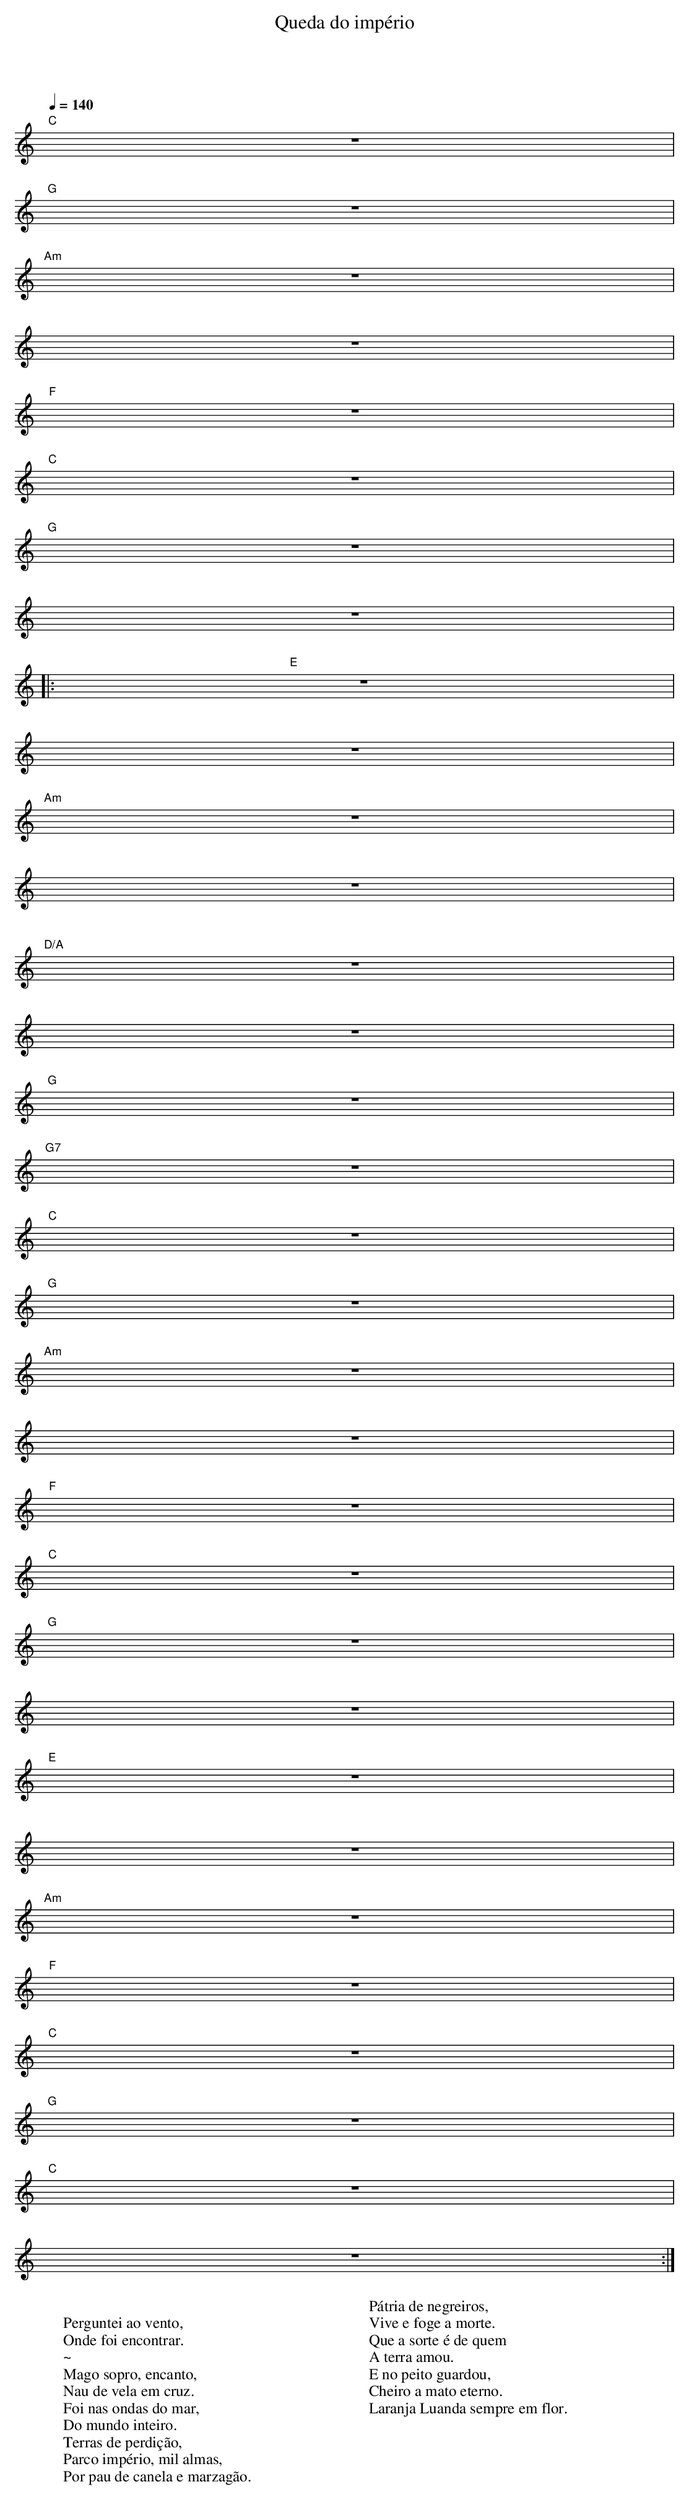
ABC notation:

X:1
T: Queda do império
M: 3/4
V:A
K: C
Q: 1/4=140
L: 1/4
|
V:A
[I:MIDI= gchord    g2czcz]
[I:MIDI= chordprog 21]
[I:MIDI= bassprog 21]
 "C"z3|
 "G"z3|
 "Am"z3|
z3|
 "F"z3|
 "C"z3|
 "G"z3|
z3|:
 "E"z3|
z3|
 "Am"z3|
z3|
 "D/A"z3|
z3|
 "G"z3|
 "G7"z3|
 "C"z3|
 "G"z3|
 "Am"z3|
z3|
 "F"z3|
 "C"z3|
 "G"z3|
z3|
 "E"z3|
z3|
 "Am"z3|
 "F"z3|
 "C"z3|
 "G"z3|
 "C"z3|
z3:|
W:
W: Perguntei ao vento,
W: Onde foi encontrar.
W: ~
W: Mago sopro, encanto,
W: Nau de vela em cruz.
W: Foi nas ondas do mar,
W: Do mundo inteiro.
W: Terras de perdição,
W: Parco império, mil almas,
W: Por pau de canela e marzagão.
W:
W: Pátria de negreiros,
W: Vive e foge a morte.
W: Que a sorte é de quem
W: A terra amou.
W: E no peito guardou,
W: Cheiro a mato eterno.
W: Laranja Luanda sempre em flor.
